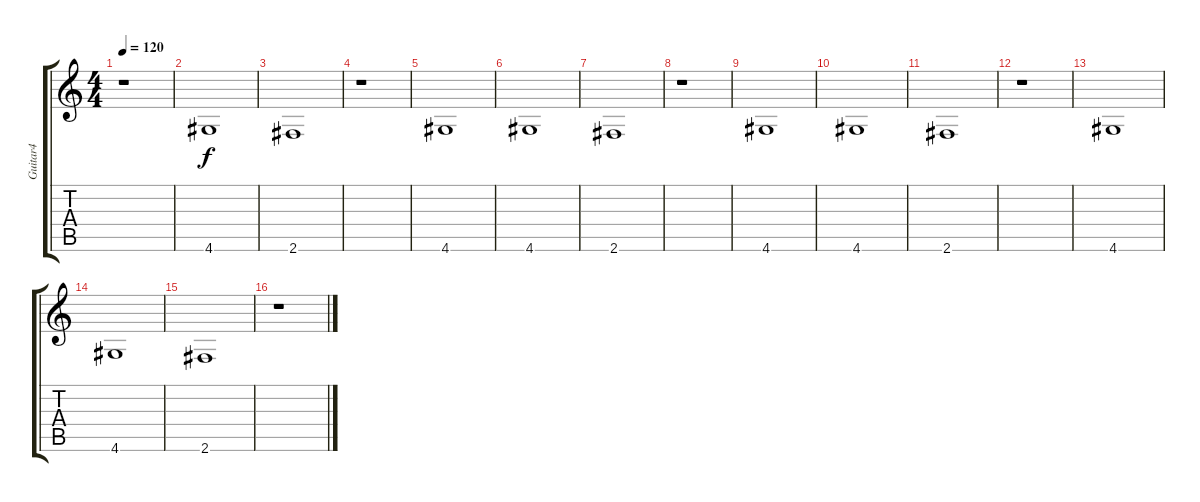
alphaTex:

\track ("Guitar4" "Guitar4") {instrument distortionguitar}
\staff {score tabs}
\tuning (E4 B3 G3 D3 A2 E2) {hide}
\ts (4 4)
\tempo 120
\clef g2
\ks c
r.1{dy f} |
4.6.1 |
2.6.1 |
r.1 |
4.6.1 |
4.6.1 |
2.6.1 |
r.1 |
4.6.1 |
4.6.1 |
2.6.1 |
r.1 |
4.6.1 |
4.6.1 |
2.6.1 |
r.1
